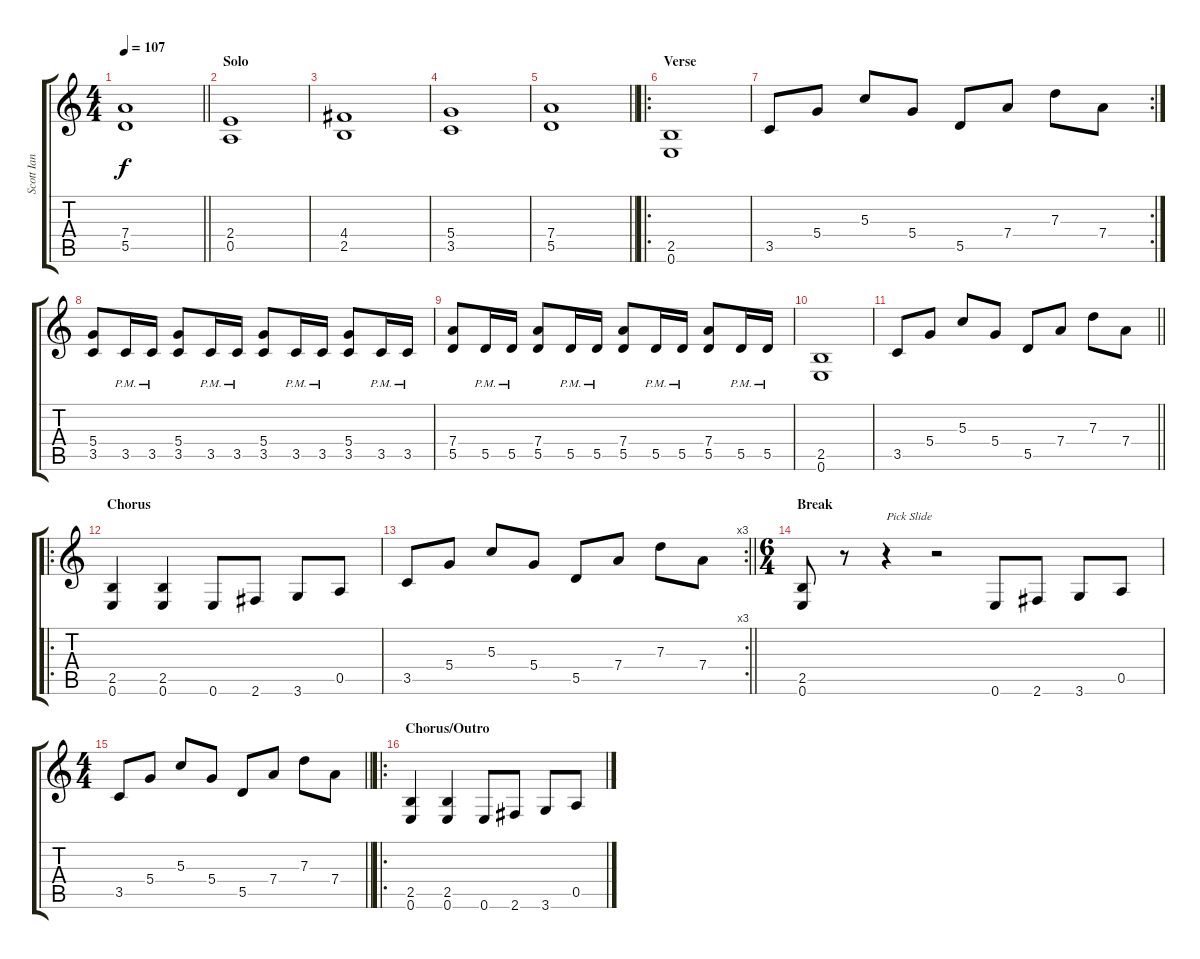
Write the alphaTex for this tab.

\track ("Scott Ian" "Scott Ian") {instrument distortionguitar}
\staff {score tabs}
\tuning (E4 B3 G3 D3 A2 E2) {hide}
\ts (4 4)
\tempo 107
\clef g2
\barLineRight lightlight
\ks c
(7.4 5.5).1{dy f} |
\section ("" "Solo")
(2.4 0.5).1 |
(4.4 2.5).1 |
(5.4 3.5).1 |
\barLineRight lightlight
(7.4 5.5).1 |
\ro
\section ("" "Verse")
(2.5 0.6).1 |
\rc 2
3.5.8 5.4.8 5.3.8 5.4.8 5.5.8 7.4.8 7.3.8 7.4.8 |
(5.4 3.5).8 3.5{pm}.16 3.5{pm}.16 (5.4 3.5).8 3.5{pm}.16 3.5{pm}.16 (5.4 3.5).8 3.5{pm}.16 3.5{pm}.16 (5.4 3.5).8 3.5{pm}.16 3.5{pm}.16 |
(7.4 5.5).8 5.5{pm}.16 5.5{pm}.16 (7.4 5.5).8 5.5{pm}.16 5.5{pm}.16 (7.4 5.5).8 5.5{pm}.16 5.5{pm}.16 (7.4 5.5).8 5.5{pm}.16 5.5{pm}.16 |
(2.5 0.6).1 |
\barLineRight lightlight
3.5.8 5.4.8 5.3.8 5.4.8 5.5.8 7.4.8 7.3.8 7.4.8 |
\ro
\section ("" "Chorus")
(2.5 0.6).4 (2.5 0.6).4 0.6.8 2.6.8 3.6.8 0.5.8 |
\rc 3
\barLineRight lightlight
3.5.8 5.4.8 5.3.8 5.4.8 5.5.8 7.4.8 7.3.8 7.4.8 |
\ts (6 4)
\section ("" "Break")
(2.5 0.6).8 r.8 r.4{txt "Pick Slide"} r.2 0.6.8 2.6.8 3.6.8 0.5.8 |
\ts (4 4)
\barLineRight lightlight
3.5.8 5.4.8 5.3.8 5.4.8 5.5.8 7.4.8 7.3.8 7.4.8 |
\ro
\section ("" "Chorus/Outro")
(2.5 0.6).4 (2.5 0.6).4 0.6.8 2.6.8 3.6.8 0.5.8
